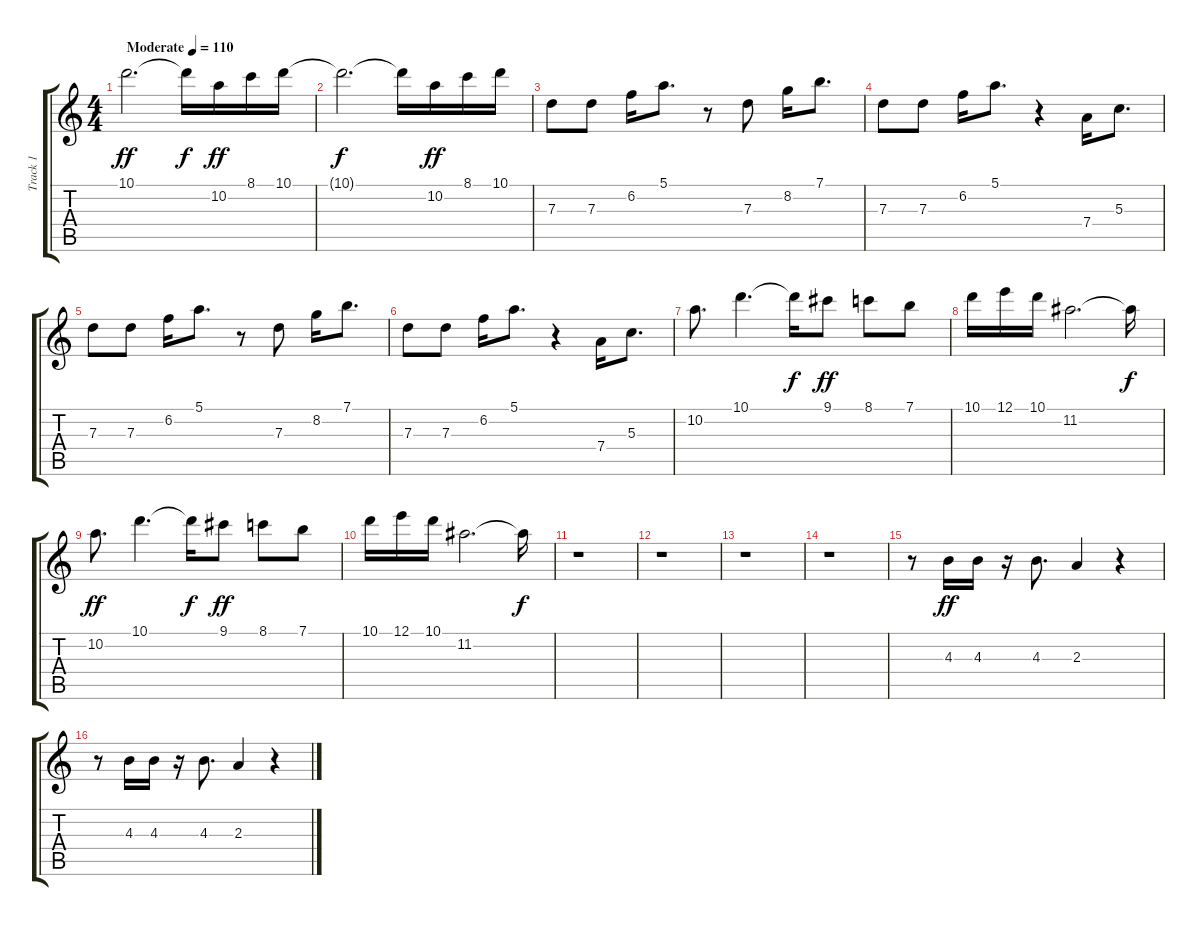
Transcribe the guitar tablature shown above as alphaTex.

\track ("Track 1" "Track 1") {instrument acousticguitarsteel}
\staff {score tabs}
\tuning (E4 B3 G3 D3 A2 E2) {hide}
\ts (4 4)
\tempo (110 "Moderate")
\clef g2
\ks c
10.1.2{d dy ff instrument acousticguitarsteel} 10.1{t}.16{dy f} 10.2.16{dy ff} 8.1.16 10.1.16 |
10.1{t}.2{d dy f} 10.1{t}.16 10.2.16{dy ff} 8.1.16 10.1.16 |
7.3.8 7.3.8 6.2.16 5.1.8{d} r.8 7.3.8 8.2.16 7.1.8{d} |
7.3.8 7.3.8 6.2.16 5.1.8{d} r.4 7.4.16 5.3.8{d} |
7.3.8 7.3.8 6.2.16 5.1.8{d} r.8 7.3.8 8.2.16 7.1.8{d} |
7.3.8 7.3.8 6.2.16 5.1.8{d} r.4 7.4.16 5.3.8{d} |
10.2.8{d} 10.1.4{d} 10.1{t}.16{dy f} 9.1.8{dy ff} 8.1.8 7.1.8 |
10.1.16 12.1.16 10.1.16 11.2.2{d} 11.2{t}.16{dy f} |
10.2.8{d dy ff} 10.1.4{d} 10.1{t}.16{dy f} 9.1.8{dy ff} 8.1.8 7.1.8 |
10.1.16 12.1.16 10.1.16 11.2.2{d} 11.2{t}.16{dy f} |
r.1 |
r.1 |
r.1 |
r.1 |
r.8 4.3.16{dy ff} 4.3.16 r.16 4.3.8{d} 2.3.4 r.4 |
r.8 4.3.16 4.3.16 r.16 4.3.8{d} 2.3.4 r.4
